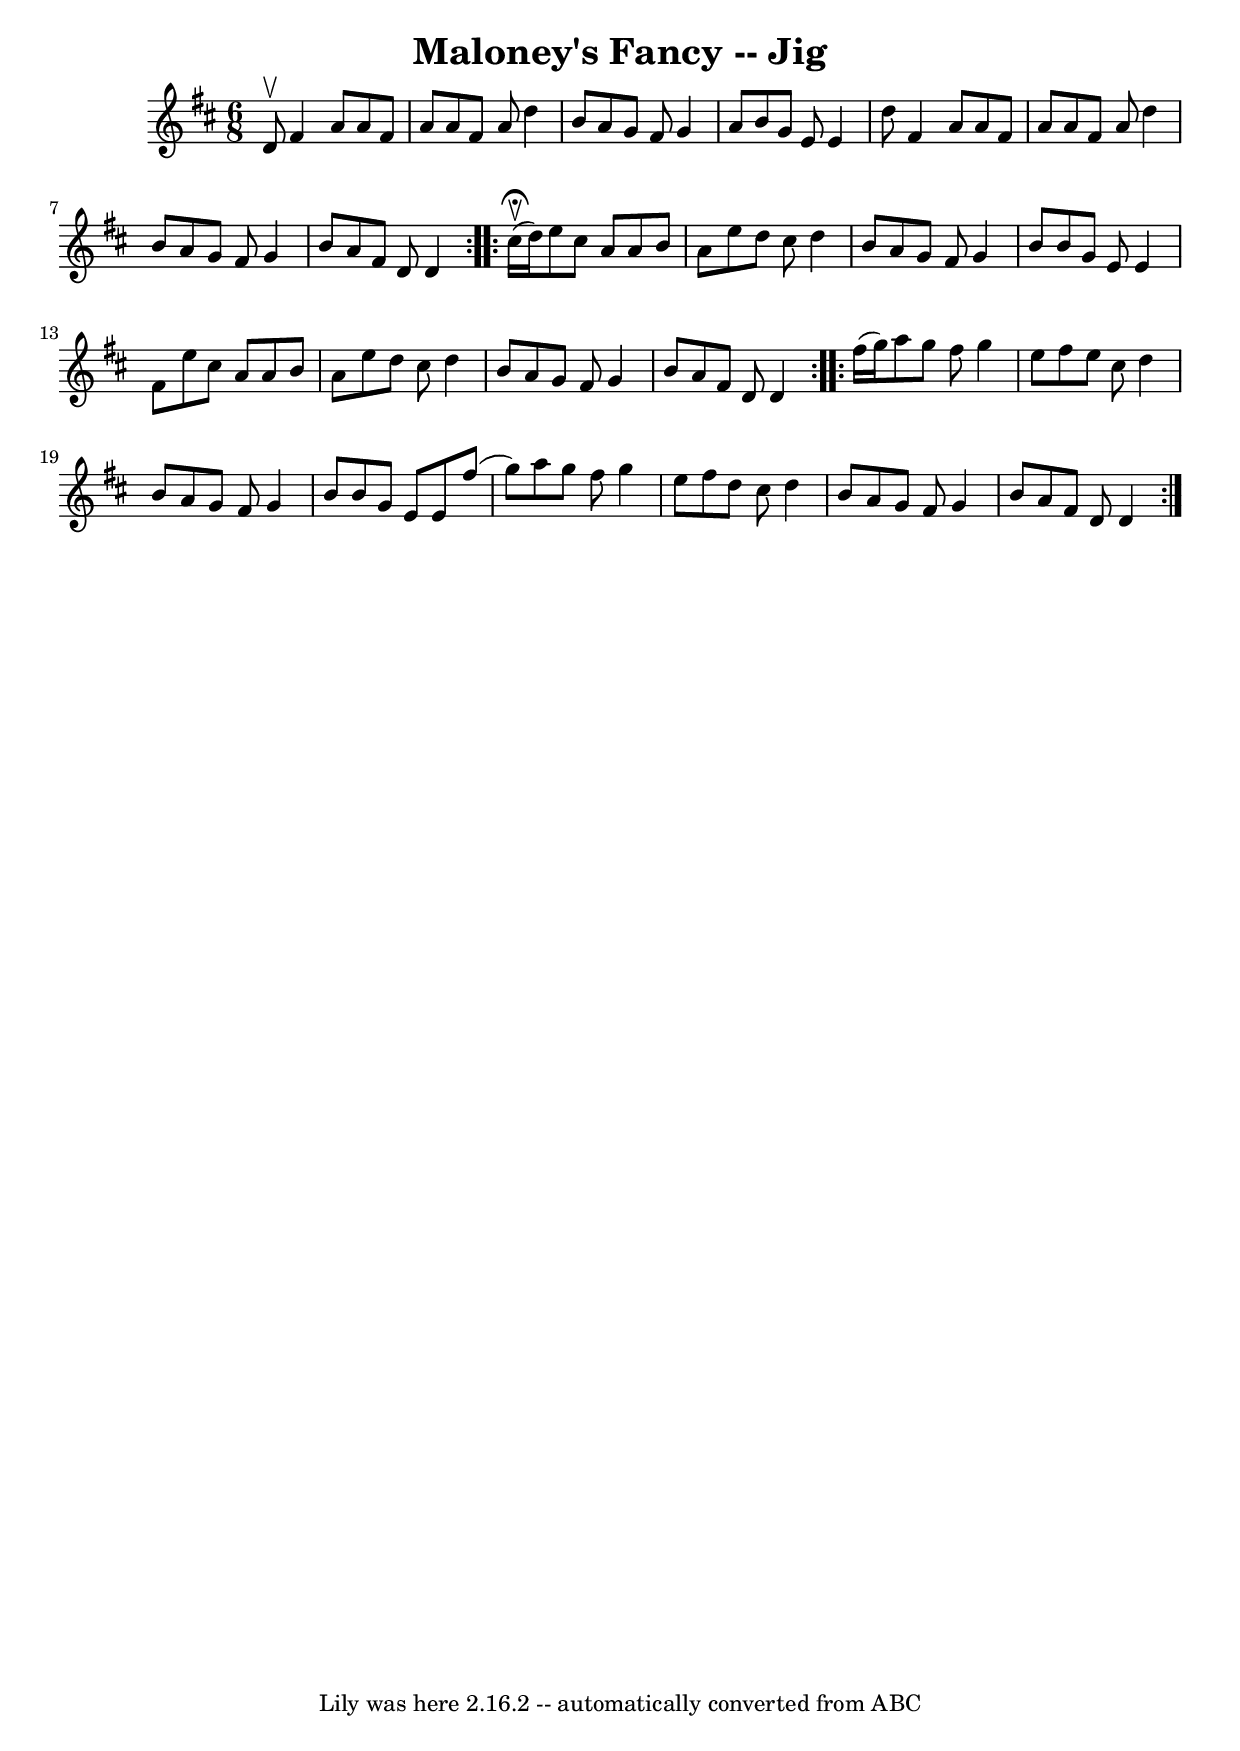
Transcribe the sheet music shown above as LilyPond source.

\version "2.16.2"
\include "Mammoth.ily"
\header {
  %% book = "Ryan's Mammoth Collection"
  crossRefNumber = "1"
  footnotes = "\\\\90 473"
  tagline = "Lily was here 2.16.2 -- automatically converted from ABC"
  title = "Maloney's Fancy -- Jig"

}
voicedefault =  {



  \repeat volta 2 {

    \time 6/8 
    \key d \major
 d'8^\upbow |
    fis'4 a'8 a'8 fis'8 
    a'8    |
    a'8 fis'8 a'8 d''4 b'8    |
    a'8    
    g'8 fis'8 g'4 a'8    |
    b'8 g'8 e'8 e'4 d''8    
    |
    fis'4 a'8 a'8 fis'8 a'8    |
    a'8 fis'8    
    a'8 d''4 b'8    |
    a'8 g'8 fis'8 g'4 b'8    |
    
    a'8 fis'8 d'8 d'4    
  }     
  \repeat volta 2 {
    cis''16 
    ^\fermata^\upbow(d''16) |
    e''8 cis''8 a'8 a'8 b'8  
    a'8    |
    e''8 d''8 cis''8 d''4 b'8    |
    a'8    
    g'8 fis'8 g'4 b'8    |
    b'8 g'8 e'8 e'4 fis'8    
    |
    e''8 cis''8 a'8 a'8 b'8 a'8    |
    e''8    
    d''8 cis''8 d''4 b'8    |
    a'8 g'8 fis'8 g'4 b'8   
    |
    a'8 fis'8 d'8 d'4  
  }     
  \repeat volta 2 {
    fis''16 (
    g''16) |
    a''8 g''8 fis''8 g''4 e''8    |
    
    fis''8 e''8 cis''8 d''4 b'8    |
    a'8 g'8 fis'8    
    g'4 b'8    |
    b'8 g'8 e'8 e'8 fis''8 (g''8)   
    |
    a''8 g''8 fis''8 g''4 e''8    |
    fis''8    
    d''8 cis''8 d''4 b'8    |
    a'8 g'8 fis'8 g'4 b'8   
    |
    a'8 fis'8 d'8 d'4      
  }   

}

\score{
  <<

    \context Staff="default"
    {
      \voicedefault 
      
    }

  >>
  \layout {
    
  }
  \midi {
  }

}
